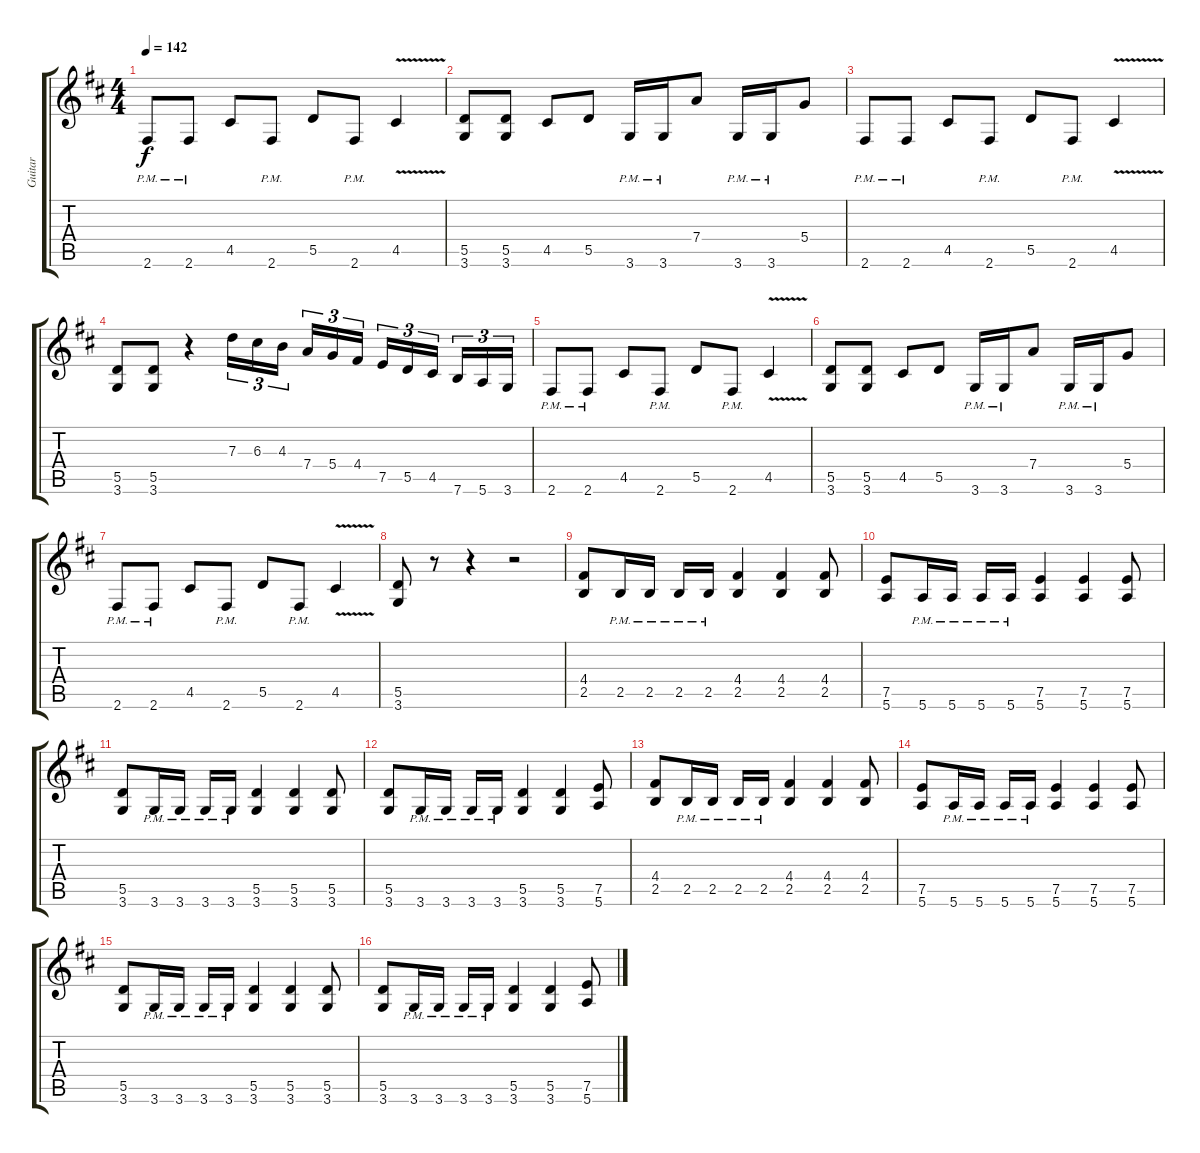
\track ("Guitar" "Guitar") {instrument overdrivenguitar}
\staff {score tabs}
\tuning (E4 B3 G3 D3 A2 E2) {hide}
\ts (4 4)
\tempo 142
\clef g2
\ks bminor
2.6{pm}.8{dy f} 2.6{pm}.8 4.5.8 2.6{pm}.8 5.5.8 2.6{pm}.8 4.5{v}.4 |
(5.5 3.6).8 (5.5 3.6).8 4.5.8 5.5.8 3.6{pm}.16 3.6{pm}.16 7.4.8 3.6{pm}.16 3.6{pm}.16 5.4.8 |
2.6{pm}.8 2.6{pm}.8 4.5.8 2.6{pm}.8 5.5.8 2.6{pm}.8 4.5{v}.4 |
(5.5 3.6).8 (5.5 3.6).8 r.4 7.3.16{tu (3 2)} 6.3.16{tu (3 2)} 4.3.16{tu (3 2) beam splitsecondary} 7.4.16{tu (3 2)} 5.4.16{tu (3 2)} 4.4.16{tu (3 2)} 7.5.16{tu (3 2)} 5.5.16{tu (3 2)} 4.5.16{tu (3 2) beam splitsecondary} 7.6.16{tu (3 2)} 5.6.16{tu (3 2)} 3.6.16{tu (3 2)} |
2.6{pm}.8 2.6{pm}.8 4.5.8 2.6{pm}.8 5.5.8 2.6{pm}.8 4.5{v}.4 |
(5.5 3.6).8 (5.5 3.6).8 4.5.8 5.5.8 3.6{pm}.16 3.6{pm}.16 7.4.8 3.6{pm}.16 3.6{pm}.16 5.4.8 |
2.6{pm}.8 2.6{pm}.8 4.5.8 2.6{pm}.8 5.5.8 2.6{pm}.8 4.5{v}.4 |
(5.5 3.6).8 r.8 r.4 r.2 |
(4.4 2.5).8 2.5{pm}.16 2.5{pm}.16 2.5{pm}.16 2.5{pm}.16 (4.4 2.5).4 (4.4 2.5).4 (4.4 2.5).8 |
(7.5 5.6).8 5.6{pm}.16 5.6{pm}.16 5.6{pm}.16 5.6{pm}.16 (7.5 5.6).4 (7.5 5.6).4 (7.5 5.6).8 |
(5.5 3.6).8 3.6{pm}.16 3.6{pm}.16 3.6{pm}.16 3.6{pm}.16 (5.5 3.6).4 (5.5 3.6).4 (5.5 3.6).8 |
(5.5 3.6).8 3.6{pm}.16 3.6{pm}.16 3.6{pm}.16 3.6{pm}.16 (5.5 3.6).4 (5.5 3.6).4 (7.5 5.6).8 |
(4.4 2.5).8 2.5{pm}.16 2.5{pm}.16 2.5{pm}.16 2.5{pm}.16 (4.4 2.5).4 (4.4 2.5).4 (4.4 2.5).8 |
(7.5 5.6).8 5.6{pm}.16 5.6{pm}.16 5.6{pm}.16 5.6{pm}.16 (7.5 5.6).4 (7.5 5.6).4 (7.5 5.6).8 |
(5.5 3.6).8 3.6{pm}.16 3.6{pm}.16 3.6{pm}.16 3.6{pm}.16 (5.5 3.6).4 (5.5 3.6).4 (5.5 3.6).8 |
(5.5 3.6).8 3.6{pm}.16 3.6{pm}.16 3.6{pm}.16 3.6{pm}.16 (5.5 3.6).4 (5.5 3.6).4 (7.5 5.6).8
